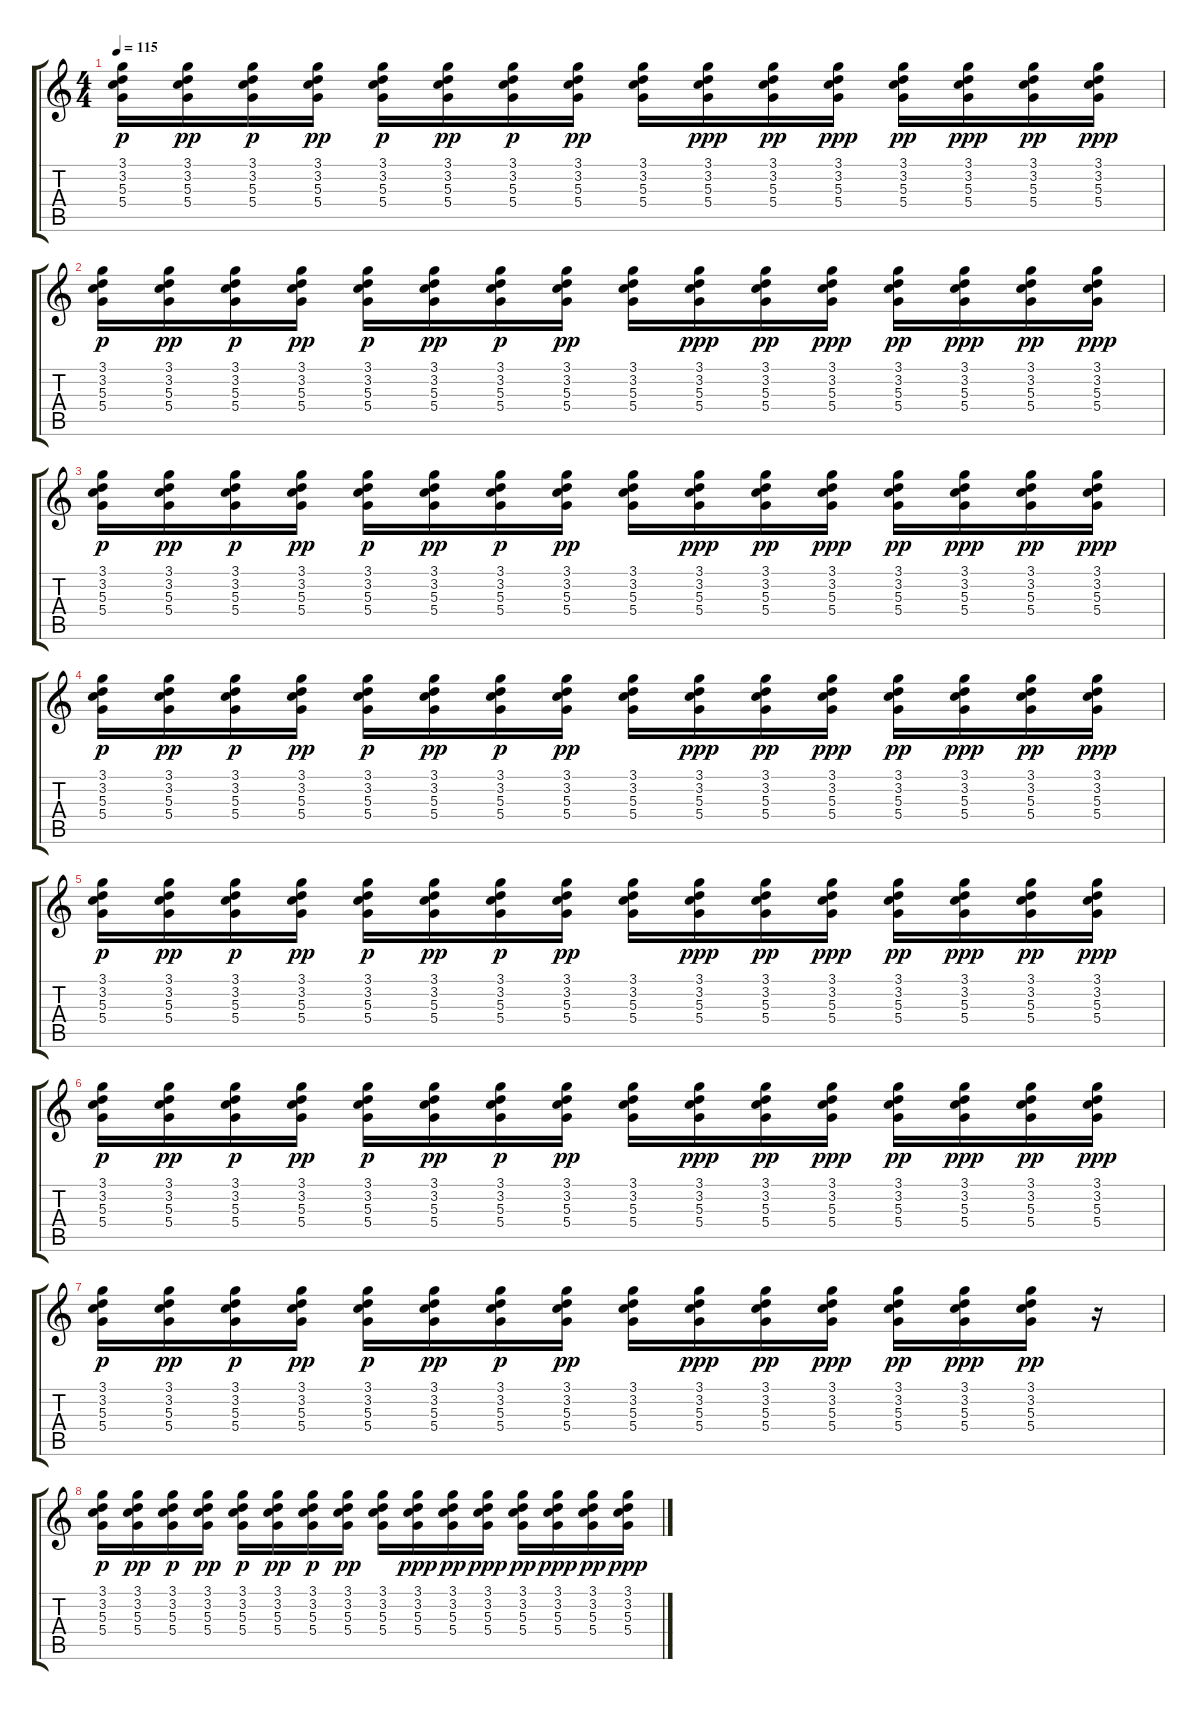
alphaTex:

\track "" {instrument electricguitarjazz}
\staff {score tabs}
\tuning (E4 B3 G3 D3 A2 E2) {hide}
\ts (4 4)
\tempo 115
\clef g2
\ks c
(3.1 3.2 5.3 5.4).16{dy p} (3.1 3.2 5.3 5.4).16{dy pp} (3.1 3.2 5.3 5.4).16{dy p} (3.1 3.2 5.3 5.4).16{dy pp} (3.1 3.2 5.3 5.4).16{dy p} (3.1 3.2 5.3 5.4).16{dy pp} (3.1 3.2 5.3 5.4).16{dy p} (3.1 3.2 5.3 5.4).16{dy pp} (3.1 3.2 5.3 5.4).16 (3.1 3.2 5.3 5.4).16{dy ppp} (3.1 3.2 5.3 5.4).16{dy pp} (3.1 3.2 5.3 5.4).16{dy ppp} (3.1 3.2 5.3 5.4).16{dy pp} (3.1 3.2 5.3 5.4).16{dy ppp} (3.1 3.2 5.3 5.4).16{dy pp} (3.1 3.2 5.3 5.4).16{dy ppp} |
(3.1 3.2 5.3 5.4).16{dy p} (3.1 3.2 5.3 5.4).16{dy pp} (3.1 3.2 5.3 5.4).16{dy p} (3.1 3.2 5.3 5.4).16{dy pp} (3.1 3.2 5.3 5.4).16{dy p} (3.1 3.2 5.3 5.4).16{dy pp} (3.1 3.2 5.3 5.4).16{dy p} (3.1 3.2 5.3 5.4).16{dy pp} (3.1 3.2 5.3 5.4).16 (3.1 3.2 5.3 5.4).16{dy ppp} (3.1 3.2 5.3 5.4).16{dy pp} (3.1 3.2 5.3 5.4).16{dy ppp} (3.1 3.2 5.3 5.4).16{dy pp} (3.1 3.2 5.3 5.4).16{dy ppp} (3.1 3.2 5.3 5.4).16{dy pp} (3.1 3.2 5.3 5.4).16{dy ppp} |
(3.1 3.2 5.3 5.4).16{dy p} (3.1 3.2 5.3 5.4).16{dy pp} (3.1 3.2 5.3 5.4).16{dy p} (3.1 3.2 5.3 5.4).16{dy pp} (3.1 3.2 5.3 5.4).16{dy p} (3.1 3.2 5.3 5.4).16{dy pp} (3.1 3.2 5.3 5.4).16{dy p} (3.1 3.2 5.3 5.4).16{dy pp} (3.1 3.2 5.3 5.4).16 (3.1 3.2 5.3 5.4).16{dy ppp} (3.1 3.2 5.3 5.4).16{dy pp} (3.1 3.2 5.3 5.4).16{dy ppp} (3.1 3.2 5.3 5.4).16{dy pp} (3.1 3.2 5.3 5.4).16{dy ppp} (3.1 3.2 5.3 5.4).16{dy pp} (3.1 3.2 5.3 5.4).16{dy ppp} |
(3.1 3.2 5.3 5.4).16{dy p} (3.1 3.2 5.3 5.4).16{dy pp} (3.1 3.2 5.3 5.4).16{dy p} (3.1 3.2 5.3 5.4).16{dy pp} (3.1 3.2 5.3 5.4).16{dy p} (3.1 3.2 5.3 5.4).16{dy pp} (3.1 3.2 5.3 5.4).16{dy p} (3.1 3.2 5.3 5.4).16{dy pp} (3.1 3.2 5.3 5.4).16 (3.1 3.2 5.3 5.4).16{dy ppp} (3.1 3.2 5.3 5.4).16{dy pp} (3.1 3.2 5.3 5.4).16{dy ppp} (3.1 3.2 5.3 5.4).16{dy pp} (3.1 3.2 5.3 5.4).16{dy ppp} (3.1 3.2 5.3 5.4).16{dy pp} (3.1 3.2 5.3 5.4).16{dy ppp} |
(3.1 3.2 5.3 5.4).16{dy p} (3.1 3.2 5.3 5.4).16{dy pp} (3.1 3.2 5.3 5.4).16{dy p} (3.1 3.2 5.3 5.4).16{dy pp} (3.1 3.2 5.3 5.4).16{dy p} (3.1 3.2 5.3 5.4).16{dy pp} (3.1 3.2 5.3 5.4).16{dy p} (3.1 3.2 5.3 5.4).16{dy pp} (3.1 3.2 5.3 5.4).16 (3.1 3.2 5.3 5.4).16{dy ppp} (3.1 3.2 5.3 5.4).16{dy pp} (3.1 3.2 5.3 5.4).16{dy ppp} (3.1 3.2 5.3 5.4).16{dy pp} (3.1 3.2 5.3 5.4).16{dy ppp} (3.1 3.2 5.3 5.4).16{dy pp} (3.1 3.2 5.3 5.4).16{dy ppp} |
(3.1 3.2 5.3 5.4).16{dy p} (3.1 3.2 5.3 5.4).16{dy pp} (3.1 3.2 5.3 5.4).16{dy p} (3.1 3.2 5.3 5.4).16{dy pp} (3.1 3.2 5.3 5.4).16{dy p} (3.1 3.2 5.3 5.4).16{dy pp} (3.1 3.2 5.3 5.4).16{dy p} (3.1 3.2 5.3 5.4).16{dy pp} (3.1 3.2 5.3 5.4).16 (3.1 3.2 5.3 5.4).16{dy ppp} (3.1 3.2 5.3 5.4).16{dy pp} (3.1 3.2 5.3 5.4).16{dy ppp} (3.1 3.2 5.3 5.4).16{dy pp} (3.1 3.2 5.3 5.4).16{dy ppp} (3.1 3.2 5.3 5.4).16{dy pp} (3.1 3.2 5.3 5.4).16{dy ppp} |
(3.1 3.2 5.3 5.4).16{dy p} (3.1 3.2 5.3 5.4).16{dy pp} (3.1 3.2 5.3 5.4).16{dy p} (3.1 3.2 5.3 5.4).16{dy pp} (3.1 3.2 5.3 5.4).16{dy p} (3.1 3.2 5.3 5.4).16{dy pp} (3.1 3.2 5.3 5.4).16{dy p} (3.1 3.2 5.3 5.4).16{dy pp} (3.1 3.2 5.3 5.4).16 (3.1 3.2 5.3 5.4).16{dy ppp} (3.1 3.2 5.3 5.4).16{dy pp} (3.1 3.2 5.3 5.4).16{dy ppp} (3.1 3.2 5.3 5.4).16{dy pp} (3.1 3.2 5.3 5.4).16{dy ppp} (3.1 3.2 5.3 5.4).16{dy pp} r.16 |
(3.1 3.2 5.3 5.4).16{dy p} (3.1 3.2 5.3 5.4).16{dy pp} (3.1 3.2 5.3 5.4).16{dy p} (3.1 3.2 5.3 5.4).16{dy pp} (3.1 3.2 5.3 5.4).16{dy p} (3.1 3.2 5.3 5.4).16{dy pp} (3.1 3.2 5.3 5.4).16{dy p} (3.1 3.2 5.3 5.4).16{dy pp} (3.1 3.2 5.3 5.4).16 (3.1 3.2 5.3 5.4).16{dy ppp} (3.1 3.2 5.3 5.4).16{dy pp} (3.1 3.2 5.3 5.4).16{dy ppp} (3.1 3.2 5.3 5.4).16{dy pp} (3.1 3.2 5.3 5.4).16{dy ppp} (3.1 3.2 5.3 5.4).16{dy pp} (3.1 3.2 5.3 5.4).16{dy ppp}
